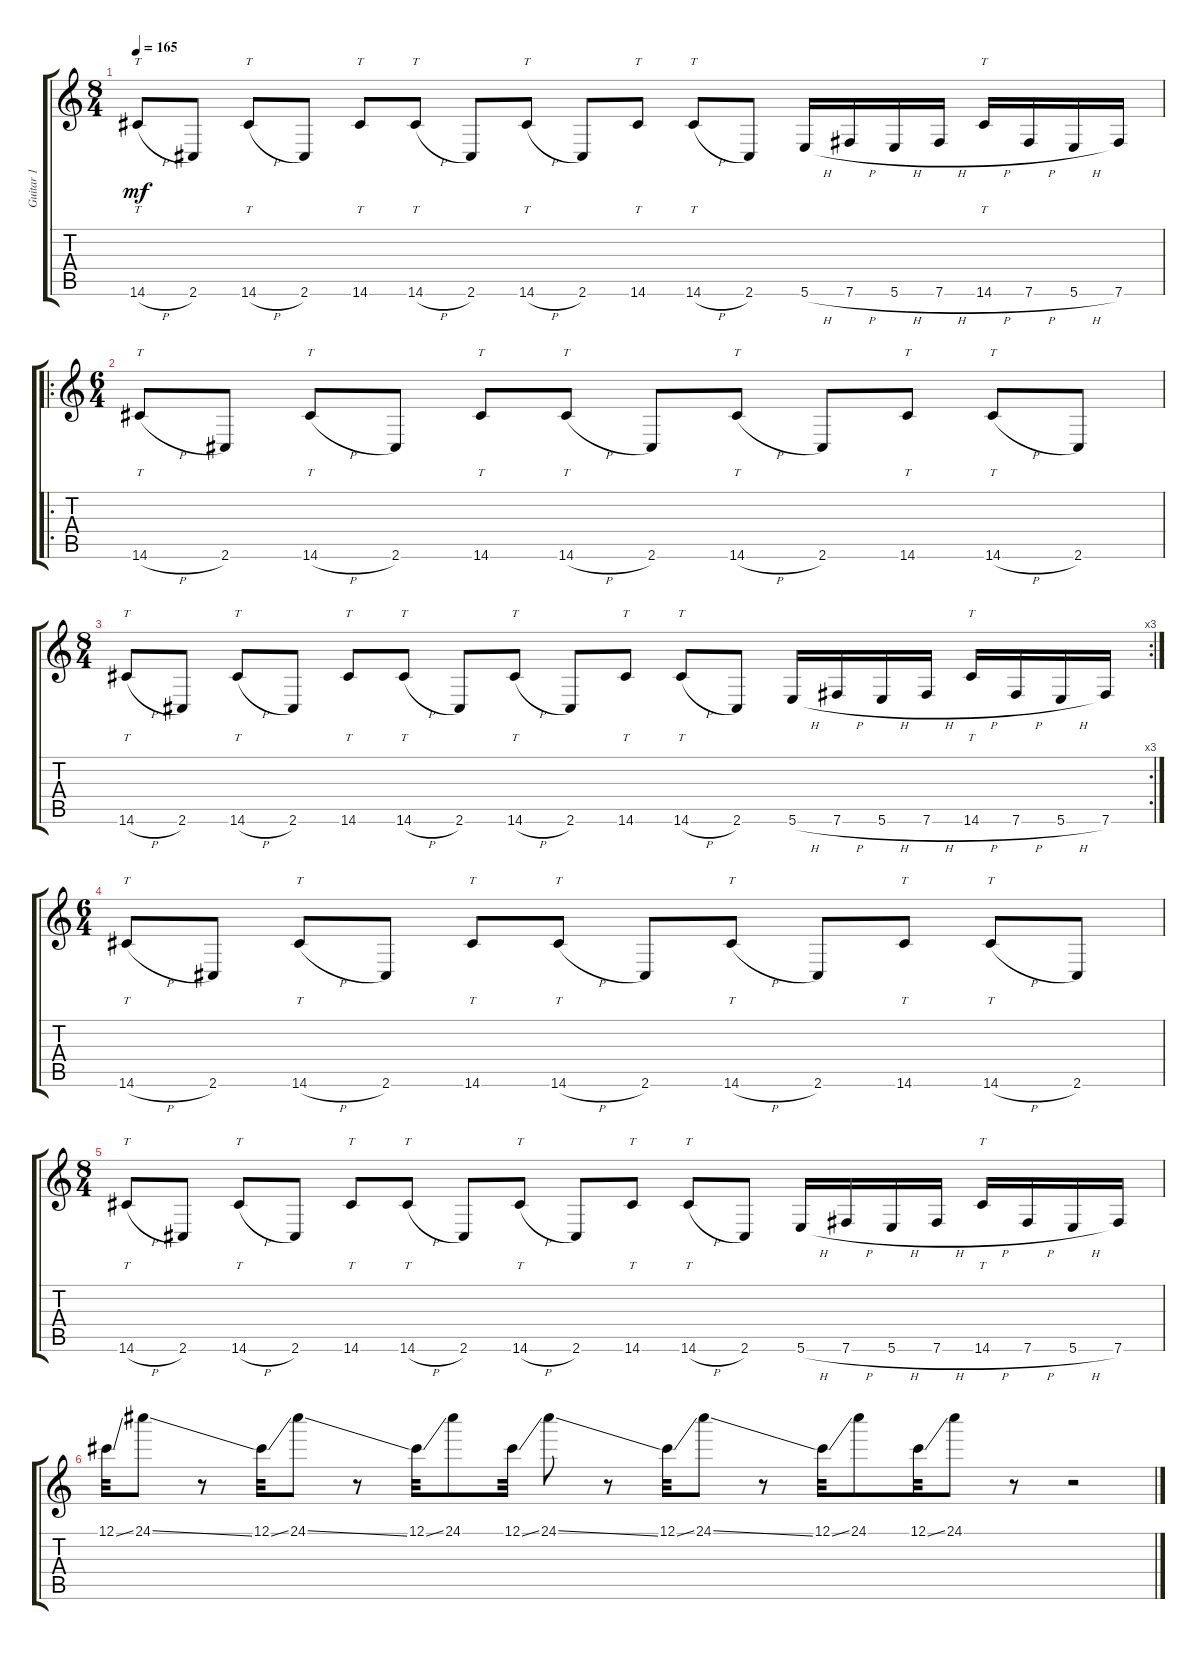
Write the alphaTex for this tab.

\track ("Guitar 1" "Guitar 1") {instrument distortionguitar}
\staff {score tabs}
\tuning (Db4 Ab3 E3 B2 Gb2 B1) {hide}
\ts (8 4)
\tempo 165
\clef g2
\ks c
14.6{h}.8{tt dy mf} 2.6.8 14.6{h}.8{tt} 2.6.8 14.6.8{tt} 14.6{h}.8{tt} 2.6.8 14.6{h}.8{tt} 2.6.8 14.6.8{tt} 14.6{h}.8{tt} 2.6.8 5.6{h}.16 7.6{h}.16 5.6{h}.16 7.6{h}.16 14.6{h}.16{tt} 7.6{h}.16 5.6{h}.16 7.6.16 |
\ro
\ts (6 4)
14.6{h}.8{tt} 2.6.8 14.6{h}.8{tt} 2.6.8 14.6.8{tt} 14.6{h}.8{tt} 2.6.8 14.6{h}.8{tt} 2.6.8 14.6.8{tt} 14.6{h}.8{tt} 2.6.8 |
\rc 3
\ts (8 4)
14.6{h}.8{tt} 2.6.8 14.6{h}.8{tt} 2.6.8 14.6.8{tt} 14.6{h}.8{tt} 2.6.8 14.6{h}.8{tt} 2.6.8 14.6.8{tt} 14.6{h}.8{tt} 2.6.8 5.6{h}.16 7.6{h}.16 5.6{h}.16 7.6{h}.16 14.6{h}.16{tt} 7.6{h}.16 5.6{h}.16 7.6.16 |
\ts (6 4)
14.6{h}.8{tt} 2.6.8 14.6{h}.8{tt} 2.6.8 14.6.8{tt} 14.6{h}.8{tt} 2.6.8 14.6{h}.8{tt} 2.6.8 14.6.8{tt} 14.6{h}.8{tt} 2.6.8 |
\ts (8 4)
14.6{h}.8{tt} 2.6.8 14.6{h}.8{tt} 2.6.8 14.6.8{tt} 14.6{h}.8{tt} 2.6.8 14.6{h}.8{tt} 2.6.8 14.6.8{tt} 14.6{h}.8{tt} 2.6.8 5.6{h}.16 7.6{h}.16 5.6{h}.16 7.6{h}.16 14.6{h}.16{tt} 7.6{h}.16 5.6{h}.16 7.6.16 |
12.1{ss}.32 24.1{ss}.8 r.8 12.1{ss}.32 24.1{ss}.8 r.8 12.1{ss}.32 24.1.8 12.1{ss}.32 24.1{ss}.8 r.8 12.1{ss}.32 24.1{ss}.8 r.8 12.1{ss}.32 24.1.8 12.1{ss}.32 24.1.8 r.8 r.2
